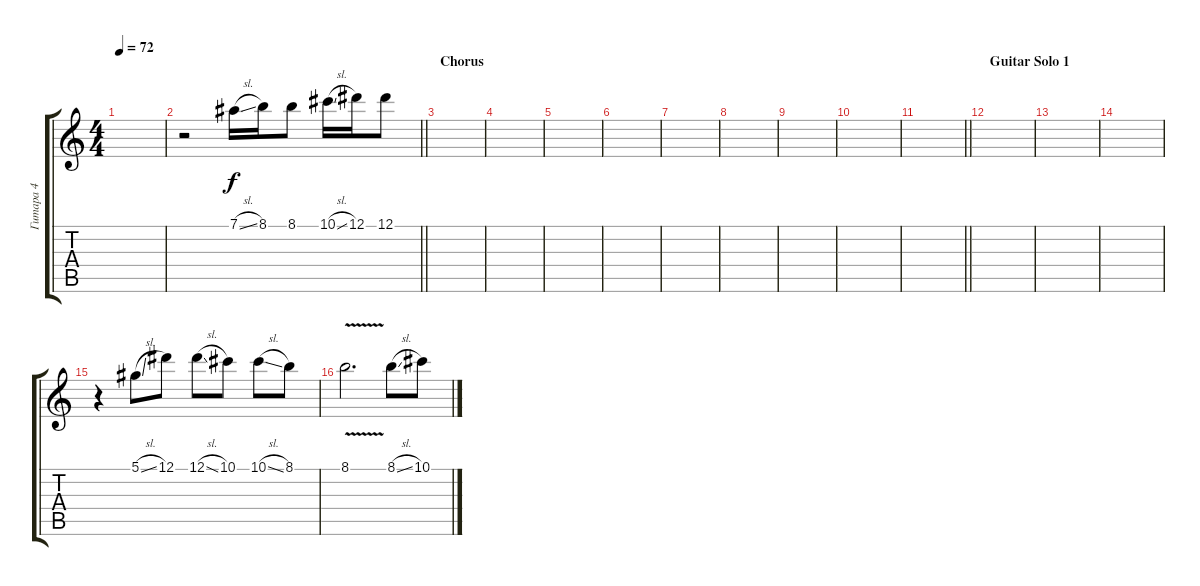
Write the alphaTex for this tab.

\track ("Гитара 4" "Гитара 4") {instrument distortionguitar}
\staff {score tabs}
\tuning (Eb4 Bb3 Gb3 Db3 Ab2 Eb2) {hide}
\ts (4 4)
\tempo 72
\clef g2
\ks c
|
\barLineRight lightlight
r.2 7.1{sl}.16 8.1.16 8.1.8 10.1{sl}.16{dy f} 12.1.16 12.1.8 |
\section ("" "Chorus")
|
|
|
|
|
|
|
|
\barLineRight lightlight
|
\section ("" "Guitar Solo 1")
|
|
|
r.4 5.1{sl}.8 12.1.8 12.1{sl}.8 10.1.8 10.1{sl}.8 8.1.8 |
8.1{v}.2{d} 8.1{sl}.8 10.1.8
